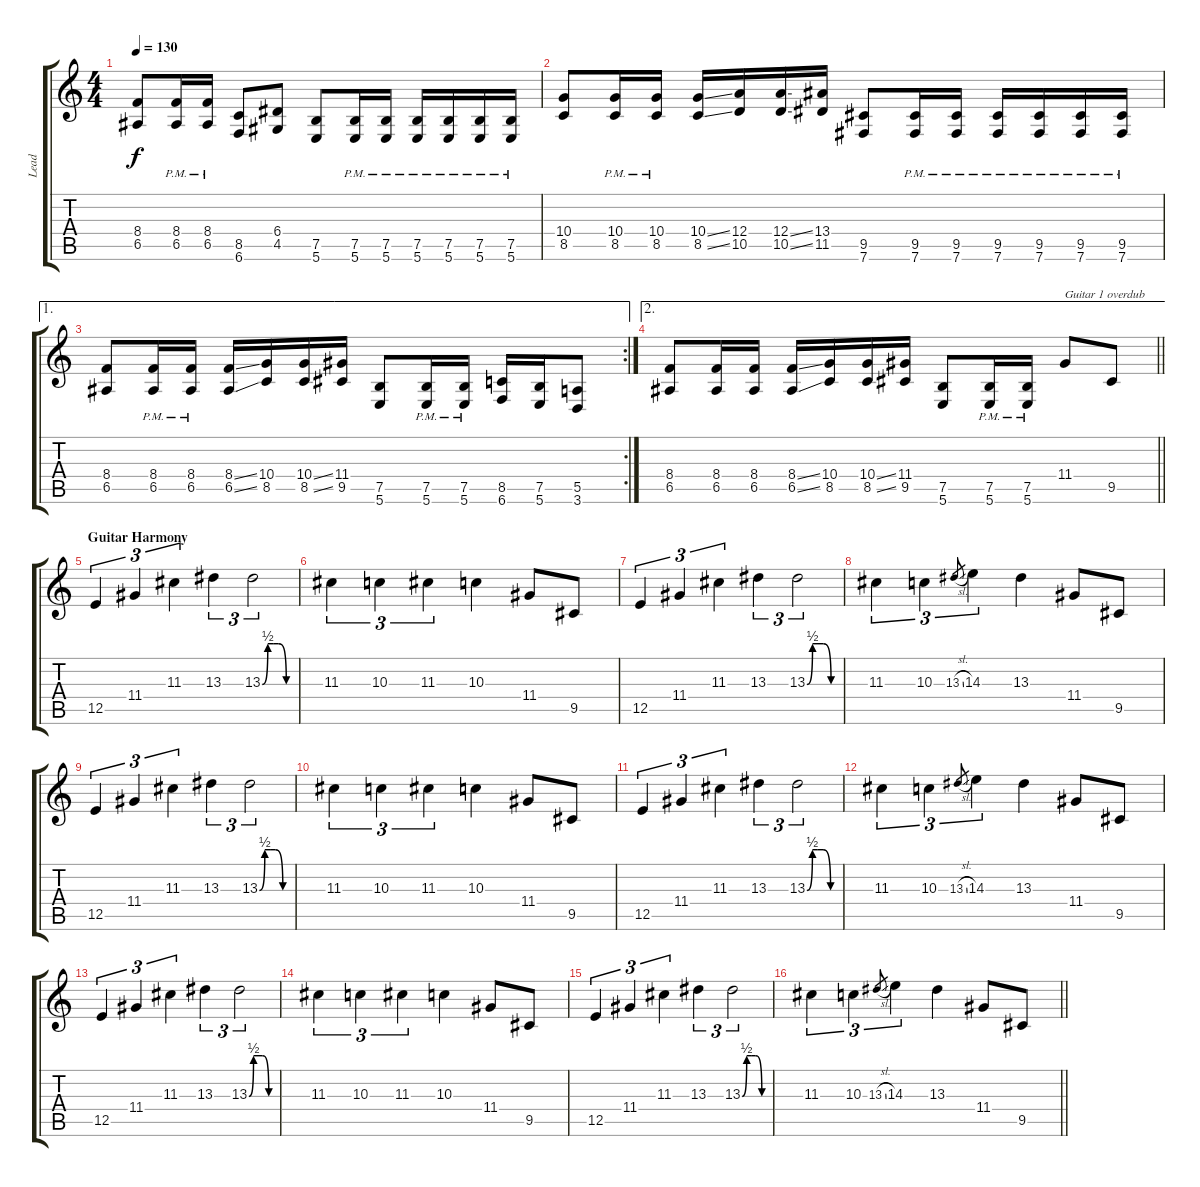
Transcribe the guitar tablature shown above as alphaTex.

\track ("Lead" "Lead") {instrument distortionguitar}
\staff {score tabs}
\tuning (B3 Gb3 D3 A2 E2 B1) {hide}
\ts (4 4)
\tempo 130
\clef g2
\ks aminor
(8.4 6.5).8{dy f} (8.4 6.5{pm}).16 (8.4 6.5{pm}).16 (8.5 6.6).8 (6.4 4.5).8 (7.5 5.6).8 (7.5 5.6{pm}).16 (7.5 5.6{pm}).16 (7.5 5.6{pm}).16 (7.5 5.6{pm}).16 (7.5 5.6{pm}).16 (7.5 5.6{pm}).16 |
(10.4 8.5).8 (10.4 8.5{pm}).16 (10.4 8.5{pm}).16 (10.4{ss} 8.5{ss}).16 (12.4 10.5).16 (12.4{ss} 10.5{ss}).16 (13.4 11.5).16 (9.5 7.6).8 (9.5 7.6{pm}).16 (9.5 7.6{pm}).16 (9.5 7.6{pm}).16 (9.5 7.6{pm}).16 (9.5 7.6{pm}).16 (9.5 7.6{pm}).16 |
\ae 1
\rc 2
(8.4 6.5).8 (8.4 6.5{pm}).16 (8.4 6.5{pm}).16 (8.4{ss} 6.5{ss}).16 (10.4 8.5).16 (10.4{ss} 8.5{ss}).16 (11.4 9.5).16 (7.5 5.6).8 (7.5 5.6{pm}).16 (7.5 5.6{pm}).16 (8.5 6.6).16 (7.5 5.6).16 (5.5 3.6).8 |
\ae 2
\barLineRight lightlight
(8.4 6.5).8 (8.4 6.5).16 (8.4 6.5).16 (8.4{ss} 6.5{ss}).16 (10.4 8.5).16 (10.4{ss} 8.5{ss}).16 (11.4 9.5).16 (7.5 5.6).8 (7.5 5.6{pm}).16 (7.5 5.6{pm}).16 11.4.8{txt "Guitar 1 overdub"} 9.5.8 |
\section ("" "Guitar Harmony")
12.5.4{tu (3 2)} 11.4.4{tu (3 2)} 11.3.4{tu (3 2)} 13.3.4{tu (3 2)} 13.3{be (custom 0 0 10 2 20 2 30 2 44 0 60 0)}.2{tu (3 2)} |
11.3.4{tu (3 2)} 10.3.4{tu (3 2)} 11.3.4{tu (3 2)} 10.3.4 11.4.8 9.5.8 |
12.5.4{tu (3 2)} 11.4.4{tu (3 2)} 11.3.4{tu (3 2)} 13.3.4{tu (3 2)} 13.3{be (custom 0 0 10 2 20 2 30 2 44 0 60 0)}.2{tu (3 2)} |
11.3.4{tu (3 2)} 10.3.4{tu (3 2)} 13.3{sl}.8{gr} 14.3.4{tu (3 2)} 13.3.4 11.4.8 9.5.8 |
12.5.4{tu (3 2)} 11.4.4{tu (3 2)} 11.3.4{tu (3 2)} 13.3.4{tu (3 2)} 13.3{be (custom 0 0 10 2 20 2 30 2 44 0 60 0)}.2{tu (3 2)} |
11.3.4{tu (3 2)} 10.3.4{tu (3 2)} 11.3.4{tu (3 2)} 10.3.4 11.4.8 9.5.8 |
12.5.4{tu (3 2)} 11.4.4{tu (3 2)} 11.3.4{tu (3 2)} 13.3.4{tu (3 2)} 13.3{be (custom 0 0 10 2 20 2 30 2 44 0 60 0)}.2{tu (3 2)} |
11.3.4{tu (3 2)} 10.3.4{tu (3 2)} 13.3{sl}.8{gr} 14.3.4{tu (3 2)} 13.3.4 11.4.8 9.5.8 |
12.5.4{tu (3 2) volume 0} 11.4.4{tu (3 2)} 11.3.4{tu (3 2)} 13.3.4{tu (3 2)} 13.3{be (custom 0 0 10 2 20 2 30 2 44 0 60 0)}.2{tu (3 2)} |
11.3.4{tu (3 2)} 10.3.4{tu (3 2)} 11.3.4{tu (3 2)} 10.3.4 11.4.8 9.5.8 |
12.5.4{tu (3 2)} 11.4.4{tu (3 2)} 11.3.4{tu (3 2)} 13.3.4{tu (3 2)} 13.3{be (custom 0 0 10 2 20 2 30 2 44 0 60 0)}.2{tu (3 2)} |
\barLineRight lightlight
11.3.4{tu (3 2)} 10.3.4{tu (3 2)} 13.3{sl}.8{gr} 14.3.4{tu (3 2)} 13.3.4 11.4.8 9.5.8
